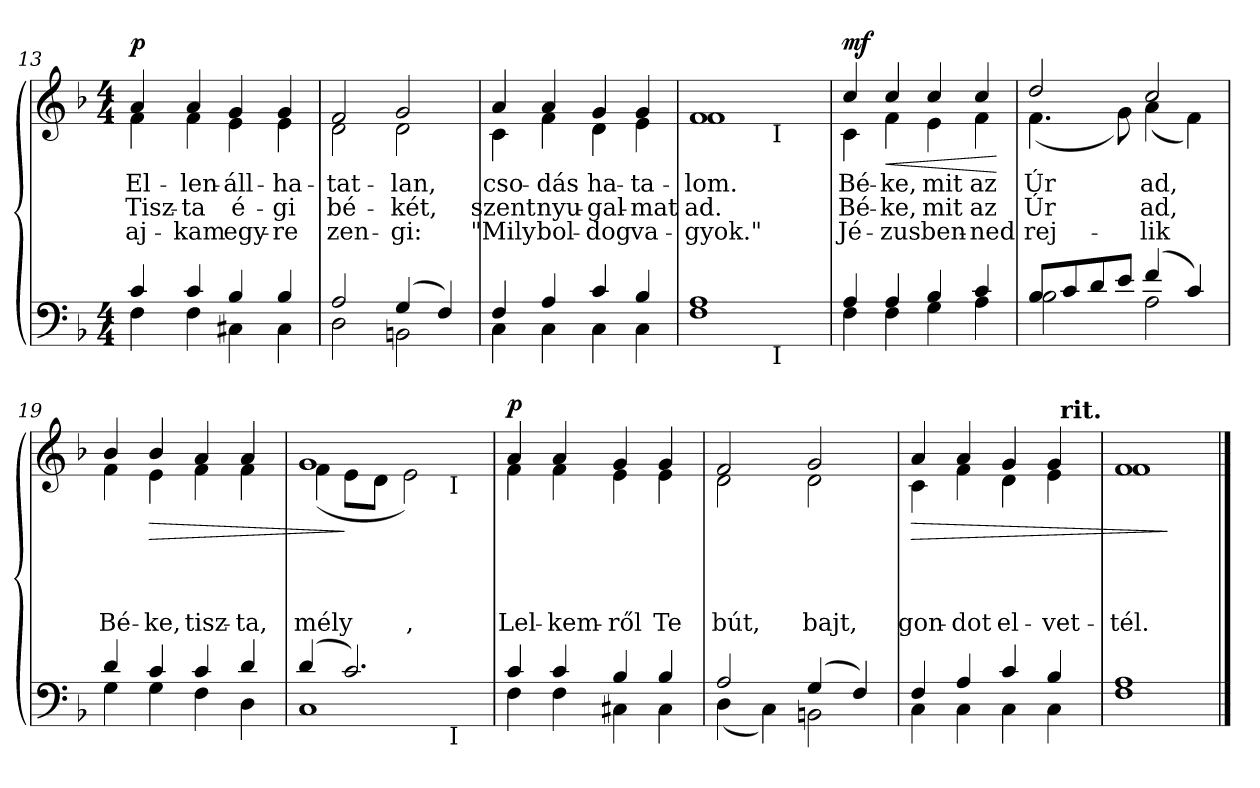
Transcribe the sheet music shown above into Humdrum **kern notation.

**kern	**kern	**text	**text	**text	**text	**dynam
*part2	*part1	*part1	*part1	*part1	*part1	*part1
*staff2	*staff1	*staff1	*staff1	*staff1	*staff1	*staff1
!!LO:LB:g=z
*clefF4	*clefG2	*	*	*	*	*
*k[b-]	*k[b-]	*	*	*	*	*
*F:	*F:	*	*	*	*	*
*M4/4	*M4/4	*	*	*	*	*
=13	=13	=13	=13	=13	=13	=13
*^	*	*	*	*	*	*
!	!	!	!LO:LY:b	!LO:LY:b	!LO:LY:b	!	!LO:DY:a
*	*	*^	*	*	*	*	*
4c/	4F\	4a/	4f\	El-	Tisz-	aj-	.	p
!	!	!	!	!LO:LY:b	!LO:LY:b	!LO:LY:b	!	!
4c/	4F\	4a/	4f\	-len-	-ta	-kam	.	.
!	!	!	!	!LO:LY:b	!LO:LY:b	!LO:LY:b	!	!
4B-/	4C#X\	4g/	4e\	-áll-	é-	egy-	.	.
!	!	!	!	!LO:LY:b	!LO:LY:b	!LO:LY:b	!	!
4B-/	4C#\	4g/	4e\	-ha-	-gi	-re	.	.
=14	=14	=14	=14	=14	=14	=14	=14	=14
!	!	!	!	!LO:LY:b	!LO:LY:b	!LO:LY:b	!	!
2A/	2D\	2f/	2d\	-tat-	bé-	zen-	.	.
!	!	!	!	!LO:LY:b	!LO:LY:b	!LO:LY:b	!	!
(>4G/	2BBn\	2g/	2d\	-lan,	-két,	-gi:	.	.
4F/)	.	.	.	.	.	.	.	.
=15	=15	=15	=15	=15	=15	=15	=15	=15
!	!	!	!	!LO:LY:b	!LO:LY:b	!LO:LY:b	!	!
4F/	4C\	4a/	4c\	cso-	szent	"Mily	.	.
!	!	!	!	!LO:LY:b	!LO:LY:b	!LO:LY:b	!	!
4A/	4C\	4a/	4f\	-dás	nyu-	bol-	.	.
!	!	!	!	!LO:LY:b	!LO:LY:b	!LO:LY:b	!	!
4c/	4C\	4g/	4d\	ha-	-gal-	-dog	.	.
!	!	!	!	!LO:LY:b	!LO:LY:b	!LO:LY:b	!	!
4B-/	4C\	4g/	4e\	-ta-	-mat	va-	.	.
*	*	*v	*v	*	*	*	*	*
=16	=16	=16	=16	=16	=16	=16	=16
*	*	*^	*	*	*	*	*
!	!	!	!	!LO:LY:b	!LO:LY:b	!LO:LY:b	!	!
*	*^	*	*^	*	*	*	*	*
1A	1F	2ryy	1f	1f	2ryy	-lom.	ad.	-gyok."	.	.
.	.	16ryy	.	.	16ryy	.	.	.	.	.
!	!	!	!	!	!LO:TX:b:t=I	!	!	!	!	!
!	!	!LO:TX:b:t=I	!	!	!	!	!	!	!	!
.	.	4..ryy	.	.	4..ryy	.	.	.	.	.
*	*v	*v	*	*	*	*	*	*	*	*
*	*	*v	*v	*v	*	*	*	*	*
=17	=17	=17	=17	=17	=17	=17	=17
*	*^	*^	*	*	*	*	*
*	*	*	*	*^	*	*	*	*	*
!	!	!	!	!	!	!LO:LY:b	!LO:LY:b	!LO:LY:b	!	!LO:DY:a
*	*v	*v	*	*	*	*	*	*	*	*
*	*	*	*v	*v	*	*	*	*	*
4A/	4F\	4cc/	4c\	Bé-	Bé-	Jé-	.	mf
!	!	!	!	!LO:LY:b	!LO:LY:b	!LO:LY:b	!	!LO:HP:b
4A/	4F\	4cc/	4f\	-ke,	-ke,	-zus	.	<
!	!	!	!	!LO:LY:b	!LO:LY:b	!LO:LY:b	!	!
4B-/	4G\	4cc/	4e\	mit	mit	ben-	.	.
!	!	!	!	!LO:LY:b	!LO:LY:b	!LO:LY:b	!	!
4c/	4A\	4cc/	4f\	az	az	-ned	.	.
*v	*v	*	*	*	*	*	*	*
*	*v	*v	*	*	*	*	*
.	.	.	.	.	.	[
=18	=18	=18	=18	=18	=18	=18
*^	*	*	*	*	*	*
!	!	!	!LO:LY:b	!LO:LY:b	!LO:LY:b	!	!
*	*	*^	*	*	*	*	*
8B-/L	2B-\	2dd/	(<4.f\	Úr	Úr	rej-	.	.
8c/	.	.	.	.	.	.	.	.
8d/	.	.	.	.	.	.	.	.
8e/J	.	.	8g\)	.	.	.	.	.
!	!	!	!	!LO:LY:b	!LO:LY:b	!LO:LY:b	!	!
(4f/	2A\	2cc/	(<4a\	ad,	ad,	-lik	.	.
4c/)	.	.	4f\)	.	.	.	.	.
!!LO:LB:g=z	!!
=19	=19	=19	=19	=19	=19	=19	=19	=19
!	!	!	!	!	!	!	!LO:LY:b	!
4d/	4G\	4b-/	4f\	.	.	.	Bé-	.
!	!	!	!	!	!	!	!LO:LY:b	!LO:HP:b
4c/	4G\	4b-/	4e\	.	.	.	-ke,	>
!	!	!	!	!	!	!	!LO:LY:b	!
4c/	4F\	4a/	4f\	.	.	.	tisz-	.
!	!	!	!	!	!	!	!LO:LY:b	!
4d/	4D\	4a/	4f\	.	.	.	-ta,	.
*	*	*v	*v	*	*	*	*	*
=20	=20	=20	=20	=20	=20	=20	=20
*	*	*^	*	*	*	*	*
!	!	!	!	!	!	!	!LO:LY:b	!
*	*^	*	*^	*	*	*	*	*
(>4d/	1C	2.ryy	1g	(<4f\	2.ryy	.	.	.	mély	.
2.c/)	.	.	.	8e\L	.	.	.	.	.	]
.	.	.	.	8d\J	.	.	.	.	.	.
!	!	!	!	!	!	!	!	!	!LO:LY:b	!
.	.	.	.	2e\)	.	.	.	.	,	.
!	!	!	!	!	!LO:TX:b:t=I	!	!	!	!	!
!	!	!LO:TX:b:t=I	!	!	!	!	!	!	!	!
.	.	4ryy	.	.	4ryy	.	.	.	.	.
*	*v	*v	*	*	*	*	*	*	*	*
*	*	*v	*v	*v	*	*	*	*	*
=21	=21	=21	=21	=21	=21	=21	=21
*	*^	*^	*	*	*	*	*
*	*	*	*	*^	*	*	*	*	*
!	!	!	!	!	!	!	!	!	!LO:LY:b	!LO:DY:a
*	*v	*v	*	*	*	*	*	*	*	*
*	*	*	*v	*v	*	*	*	*	*
4c/	4F\	4a/	4f\	.	.	.	Lel-	p
!	!	!	!	!	!	!	!LO:LY:b	!
4c/	4F\	4a/	4f\	.	.	.	-kem-	.
!	!	!	!	!	!	!	!LO:LY:b	!
4B-/	4C#X\	4g/	4e\	.	.	.	-ről	.
!	!	!	!	!	!	!	!LO:LY:b	!
4B-/	4C#\	4g/	4e\	.	.	.	Te	.
=22	=22	=22	=22	=22	=22	=22	=22	=22
!	!	!	!	!	!	!	!LO:LY:b	!
2A/	(<4D\	2f/	2d\	.	.	.	bút,	.
.	4C\)	.	.	.	.	.	.	.
!	!	!	!	!	!	!	!LO:LY:b	!
(>4G/	2BBn\	2g/	2d\	.	.	.	bajt,	.
4F/)	.	.	.	.	.	.	.	.
*	*	*v	*v	*	*	*	*	*
=23	=23	=23	=23	=23	=23	=23	=23
!	!	!	!	!	!	!LO:LY:b	!LO:HP:b
*	*	*^	*	*	*	*	*
*	*	*	*^	*	*	*	*	*
4F/	4C\	4a/	4c\	2ryy	.	.	.	gon-	>
!	!	!	!	!	!	!	!	!LO:LY:b	!
4A/	4C\	4a/	4f\	.	.	.	.	-dot	.
!	!	!	!	!	!	!	!	!LO:LY:b	!
4c/	4C\	4g/	4d\	4ryy	.	.	.	el-	.
!	!	!	!	!	!	!	!	!LO:LY:b	!
4B-/	4C\	4g/	4e\	32ryy	.	.	.	-vet-	.
!	!	!	!	!LO:TX:a:B:t=rit.	!	!	!	!	!
.	.	.	.	8..ryy	.	.	.	.	.
*	*	*v	*v	*v	*	*	*	*	*
=24	=24	=24	=24	=24	=24	=24	=24
*	*	*^	*	*	*	*	*
*	*	*	*^	*	*	*	*	*
!	!	!	!	!	!	!	!	!LO:LY:b	!
*	*	*	*v	*v	*	*	*	*	*
1A	1F	1f	1f	.	.	.	-tél.	.
*v	*v	*	*	*	*	*	*	*
*	*v	*v	*	*	*	*	*
.	.	.	.	.	.	]
==	==	==	==	==	==	==
*-	*-	*-	*-	*-	*-	*-
